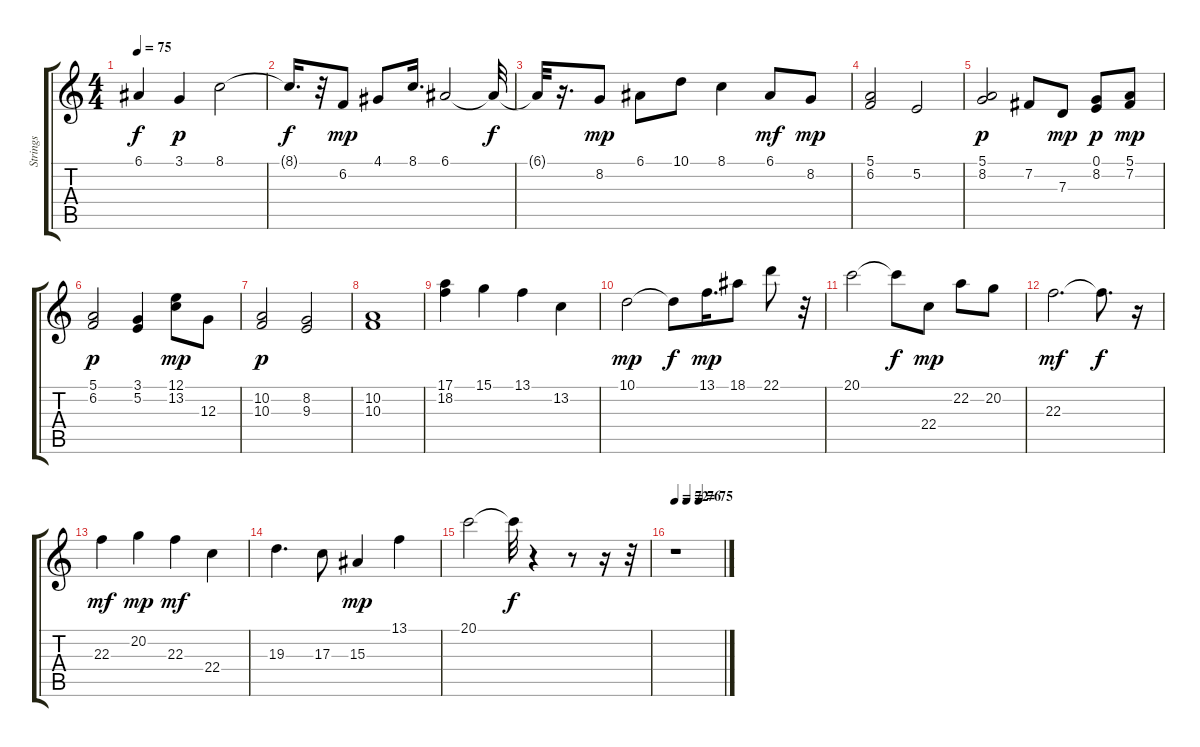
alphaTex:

\track ("Strings" "Strings") {instrument stringensemble1}
\staff {score tabs}
\tuning (E4 B3 G3 D3 A2 E2) {hide}
\ts (4 4)
\tempo 75
\clef g2
\ks c
6.1{t}.4{dy f} 3.1.4{dy p} 8.1.2 |
8.1{t}.16{d dy f} r.32 6.2.8{dy mp} 4.1.8 8.1.16{d} 6.1.2 6.1{t}.32{dy f} |
6.1{t}.32 r.16{d} 8.2.8{dy mp} 6.1.8 10.1.8 8.1.4 6.1.8{dy mf} 8.2.8{dy mp} |
(5.1 6.2).2 5.2.2 |
(5.1 8.2).2{dy p} 7.2.8 7.3.8{dy mp} (0.1 8.2).8{dy p} (5.1 7.2).8{dy mp} |
(5.1 6.2).2{dy p} (3.1 5.2).4 (12.1 13.2).8{dy mp} 12.3.8 |
(10.2 10.3).2{dy p} (8.2 9.3).2 |
(10.2 10.3).1 |
(17.1 18.2).4 15.1.4 13.1.4 13.2.4 |
10.1.2{dy mp} 10.1{t}.8{dy f} 13.1.16{d dy mp} 18.1.8 22.1.8 r.32 |
20.1.2 20.1{t}.8{dy f} 22.4.8{dy mp} 22.2.8 20.2.8 |
22.3.2{d dy mf} 22.3{t}.8{d dy f} r.16 |
22.3.4{dy mf} 20.2.4{dy mp} 22.3.4{dy mf} 22.4.4 |
19.3.4{d} 17.3.8 15.3.4{dy mp} 13.1.4 |
20.1.2 20.1{t}.32{dy f} r.4 r.8 r.16 r.32 |
\tempo 72
\tempo (76 0.25)
\tempo (75 0.5)
r.1
